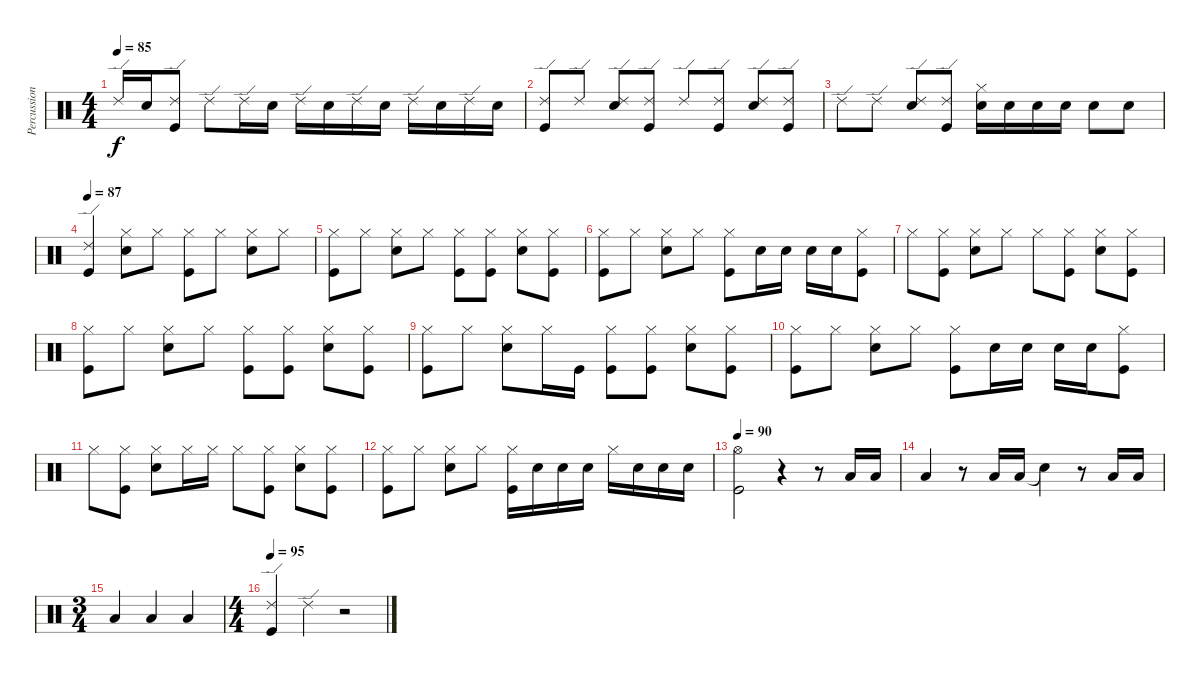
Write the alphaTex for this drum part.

\track ("Percussions" "Percussion") {instrument percussion}
\staff {score}
\articulation defaults
\ts (4 4)
\tempo 85
\clef neutral
\ks c "Ride (edge) 2".16{dy f} "Snare (hit) 2".16
("Ride (edge) 2" "Kick (hit)").8 "Ride (edge) 2".8 "Ride (edge) 2".16 "Snare (hit) 2".16 "Ride (edge) 2".16 "Snare (hit) 2".16 "Ride (edge) 2".16 "Snare (hit) 2".16 "Ride (edge) 2".16 "Snare (hit) 2".16 "Ride (edge) 2".16 "Snare (hit) 2".16 |
("Ride (edge) 2" "Kick (hit)").8 "Ride (edge) 2".8 ("Ride (edge) 2" "Snare (hit) 2").8 ("Ride (edge) 2" "Kick (hit)").8 "Ride (edge) 2".8 ("Ride (edge) 2" "Kick (hit)").8 ("Ride (edge) 2" "Snare (hit) 2").8 ("Ride (edge) 2" "Kick (hit)").8 |
"Ride (edge) 2".8 "Ride (edge) 2".8 ("Ride (edge) 2" "Snare (hit) 2").8 ("Ride (edge) 2" "Kick (hit)").8 ("Hi-Hat (closed)" "Snare (hit) 2").16 "Snare (hit) 2".16 "Snare (hit) 2".16 "Snare (hit) 2".16 "Snare (hit) 2".8 "Snare (hit) 2".8 |
\tempo 87
("Ride (edge) 2" "Kick (hit)").4 ("Hi-Hat (closed)" "Snare (hit) 2").8 "Hi-Hat (closed)".8 ("Hi-Hat (closed)" "Kick (hit)").8 "Hi-Hat (closed)".8 ("Hi-Hat (closed)" "Snare (hit) 2").8 "Hi-Hat (closed)".8 |
("Hi-Hat (closed)" "Kick (hit)").8 "Hi-Hat (closed)".8 ("Hi-Hat (closed)" "Snare (hit) 2").8 "Hi-Hat (closed)".8 ("Hi-Hat (closed)" "Kick (hit)").8 ("Hi-Hat (closed)" "Kick (hit)").8 ("Hi-Hat (closed)" "Snare (hit) 2").8 ("Hi-Hat (closed)" "Kick (hit)").8 |
("Hi-Hat (closed)" "Kick (hit)").8 "Hi-Hat (closed)".8 ("Hi-Hat (closed)" "Snare (hit) 2").8 "Hi-Hat (closed)".8 ("Hi-Hat (closed)" "Kick (hit)").8 "Snare (hit) 2".16 "Snare (hit) 2".16 "Snare (hit) 2".16 "Snare (hit) 2".16 ("Hi-Hat (closed)" "Kick (hit)").8 |
"Hi-Hat (closed)".8 ("Hi-Hat (closed)" "Kick (hit)").8 ("Hi-Hat (closed)" "Snare (hit) 2").8 "Hi-Hat (closed)".8 "Hi-Hat (closed)".8 ("Hi-Hat (closed)" "Kick (hit)").8 ("Hi-Hat (closed)" "Snare (hit) 2").8 ("Hi-Hat (closed)" "Kick (hit)").8 |
("Hi-Hat (closed)" "Kick (hit)").8 "Hi-Hat (closed)".8 ("Hi-Hat (closed)" "Snare (hit) 2").8 "Hi-Hat (closed)".8 ("Hi-Hat (closed)" "Kick (hit)").8 ("Hi-Hat (closed)" "Kick (hit)").8 ("Hi-Hat (closed)" "Snare (hit) 2").8 ("Hi-Hat (closed)" "Kick (hit)").8 |
("Hi-Hat (closed)" "Kick (hit)").8 "Hi-Hat (closed)".8 ("Hi-Hat (closed)" "Snare (hit) 2").8 "Hi-Hat (closed)".16 "Kick (hit)".16 ("Hi-Hat (closed)" "Kick (hit)").8 ("Hi-Hat (closed)" "Kick (hit)").8 ("Hi-Hat (closed)" "Snare (hit) 2").8 ("Hi-Hat (closed)" "Kick (hit)").8 |
("Hi-Hat (closed)" "Kick (hit)").8 "Hi-Hat (closed)".8 ("Hi-Hat (closed)" "Snare (hit) 2").8 "Hi-Hat (closed)".8 ("Hi-Hat (closed)" "Kick (hit)").8 "Snare (hit) 2".16 "Snare (hit) 2".16 "Snare (hit) 2".16 "Snare (hit) 2".16 ("Hi-Hat (closed)" "Kick (hit)").8 |
"Hi-Hat (closed)".8 ("Hi-Hat (closed)" "Kick (hit)").8 ("Hi-Hat (closed)" "Snare (hit) 2").8 "Hi-Hat (closed)".16 "Hi-Hat (closed)".16 "Hi-Hat (closed)".8 ("Hi-Hat (closed)" "Kick (hit)").8 ("Hi-Hat (closed)" "Snare (hit) 2").8 ("Hi-Hat (closed)" "Kick (hit)").8 |
("Hi-Hat (closed)" "Kick (hit)").8 "Hi-Hat (closed)".8 ("Hi-Hat (closed)" "Snare (hit) 2").8 "Hi-Hat (closed)".8 ("Hi-Hat (closed)" "Kick (hit)").16 "Snare (hit) 2".16 "Snare (hit) 2".16 "Snare (hit) 2".16 "Hi-Hat (closed)".16 "Snare (hit) 2".16 "Snare (hit) 2".16 "Snare (hit) 2".16 |
\tempo 90
("Hi-Hat (open)" "Kick (hit)").2 r.4 r.8 "Low Tom (hit)".16 "Low Tom (hit)".16 |
"Low Tom (hit)".4 r.8 "Low Tom (hit)".16 "Low Tom (hit)".16 "Snare (hit)"{t}.4 r.8 "Low Tom (hit)".16 "Low Tom (hit)".16 |
\ts (3 4)
"Low Tom (hit)".4 "Low Tom (hit)".4 "Low Tom (hit)".4 |
\ts (4 4)
\tempo 95
("Ride (edge) 2" "Kick (hit)").4 "Ride (edge) 2".4 r.2
